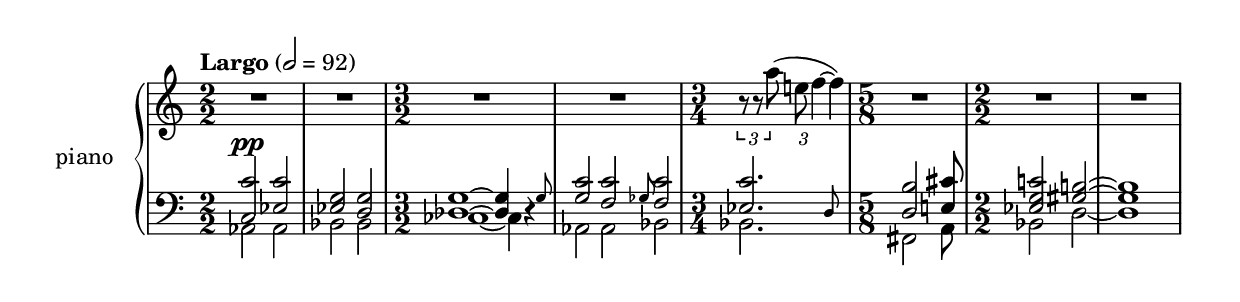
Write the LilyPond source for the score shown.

% river project

\new PianoStaff \with {
  instrumentName = \markup { "piano " }
}
<<
  \set PianoStaff.connectArpeggios = ##t
  \override PianoStaff.Arpeggio.arpeggio-direction = #UP
  \new Staff = "u" \with { \consists "Merge_rests_engraver" }
  {
    \accidentalStyle piano
    <<
      \relative { \numericTimeSignature
      \tempo Largo 2=92
      \time 2/2
      R1 | R1
      \time 3/2
      R1*3/2 |
      R1*3/2 |
      \time 3/4
      \tuplet 3/2 { r8 r8 a''8( } \tuplet 3/2 { e f4~ } f4) |
      \time 5/8
      R1*5/8 |
      \time 2/2
      R1*2/2 |
      R1*2/2 |


      }
    >>
  }
  \new Staff = "d" \with { \consists "Merge_rests_engraver" }
  {
    \clef bass
    \set Staff.pedalSustainStyle = #'mixed
    \accidentalStyle piano
    \override Score.SpacingSpanner.strict-grace-spacing = ##t
    \relative { \numericTimeSignature
      <<
	\relative {
	  \voiceOne
	  \time 2/2
	  <c c'>2^\pp <ees c'> | <ees g> <d g> |
	  \time 3/2
	  <des g>1~ 4 \afterGrace r4 { g8 } |
	  <g c>2 \afterGrace <f c'> { ges8 } <f c'>2 |
	  \time 3/4
	  \afterGrace 15/16 <ees c'>2. { d8 } |
	  \time 5/8
	  <d b'>2 <e cis'>8
	  \time 2/2
	  <ees g c>2 <gis b>2~ |
	  1 |
	}
	\new Voice \relative { \numericTimeSignature
	  \voiceTwo
	  \time 2/2
	  aes,2 aes | bes bes |
	  \time 3/2
	  ces1~ 4 r4 |
	  aes2 aes bes |
	  \time 3/4
	  bes2. |
	  \time 5/8
	  fis2 a8
	  \time 2/2
	  bes2 d2~ |
	  1 |
	}
      >>
    }
  }
>>
